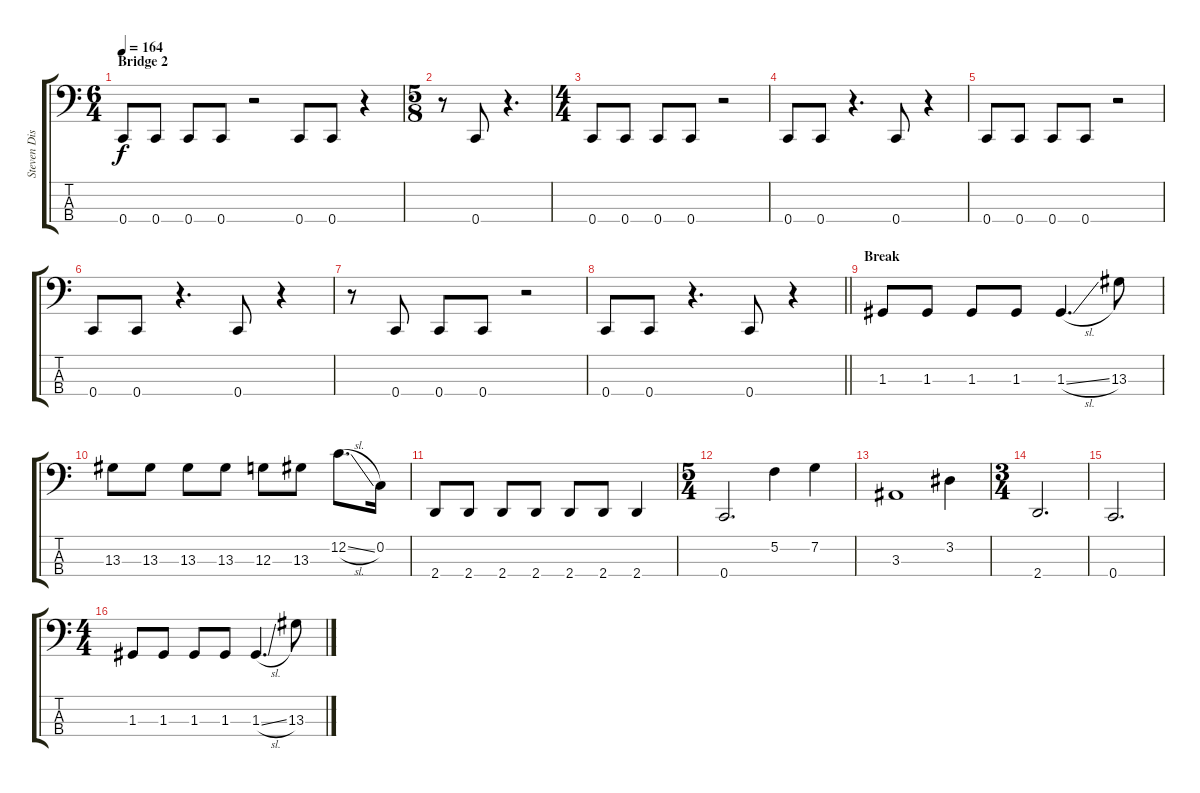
\track ("Steven Dist." "Steven Dis") {solo instrument electricbasspick}
\staff {score tabs}
\tuning (F2 C2 G1 C1) {hide}
\ts (6 4)
\section ("" "Bridge 2")
\tempo 164
\clef f4
\ks c
0.4.8{dy f} 0.4.8 0.4.8 0.4.8 r.2 0.4.8 0.4.8 r.4 |
\ts (5 8)
r.8 0.4.8 r.4{d} |
\ts (4 4)
0.4.8 0.4.8 0.4.8 0.4.8 r.2 |
0.4.8 0.4.8 r.4{d} 0.4.8 r.4 |
0.4.8 0.4.8 0.4.8 0.4.8 r.2 |
0.4.8 0.4.8 r.4{d} 0.4.8 r.4 |
r.8 0.4.8 0.4.8 0.4.8 r.2 |
\barLineRight lightlight
0.4.8 0.4.8 r.4{d} 0.4.8 r.4 |
\section ("" "Break")
1.3.8 1.3.8 1.3.8 1.3.8 1.3{sl}.4{d} 13.3.8 |
13.3.8 13.3.8 13.3.8 13.3.8 12.3.8 13.3.8 12.2{sl}.8{d} 0.2.16 |
2.4.8 2.4.8 2.4.8 2.4.8 2.4.8 2.4.8 2.4.4 |
\ts (5 4)
0.4.2{d} 5.2.4 7.2.4 |
3.3.1 3.2.4 |
\ts (3 4)
2.4.2{d} |
0.4.2{d} |
\ts (4 4)
1.3.8 1.3.8 1.3.8 1.3.8 1.3{sl}.4{d} 13.3.8
